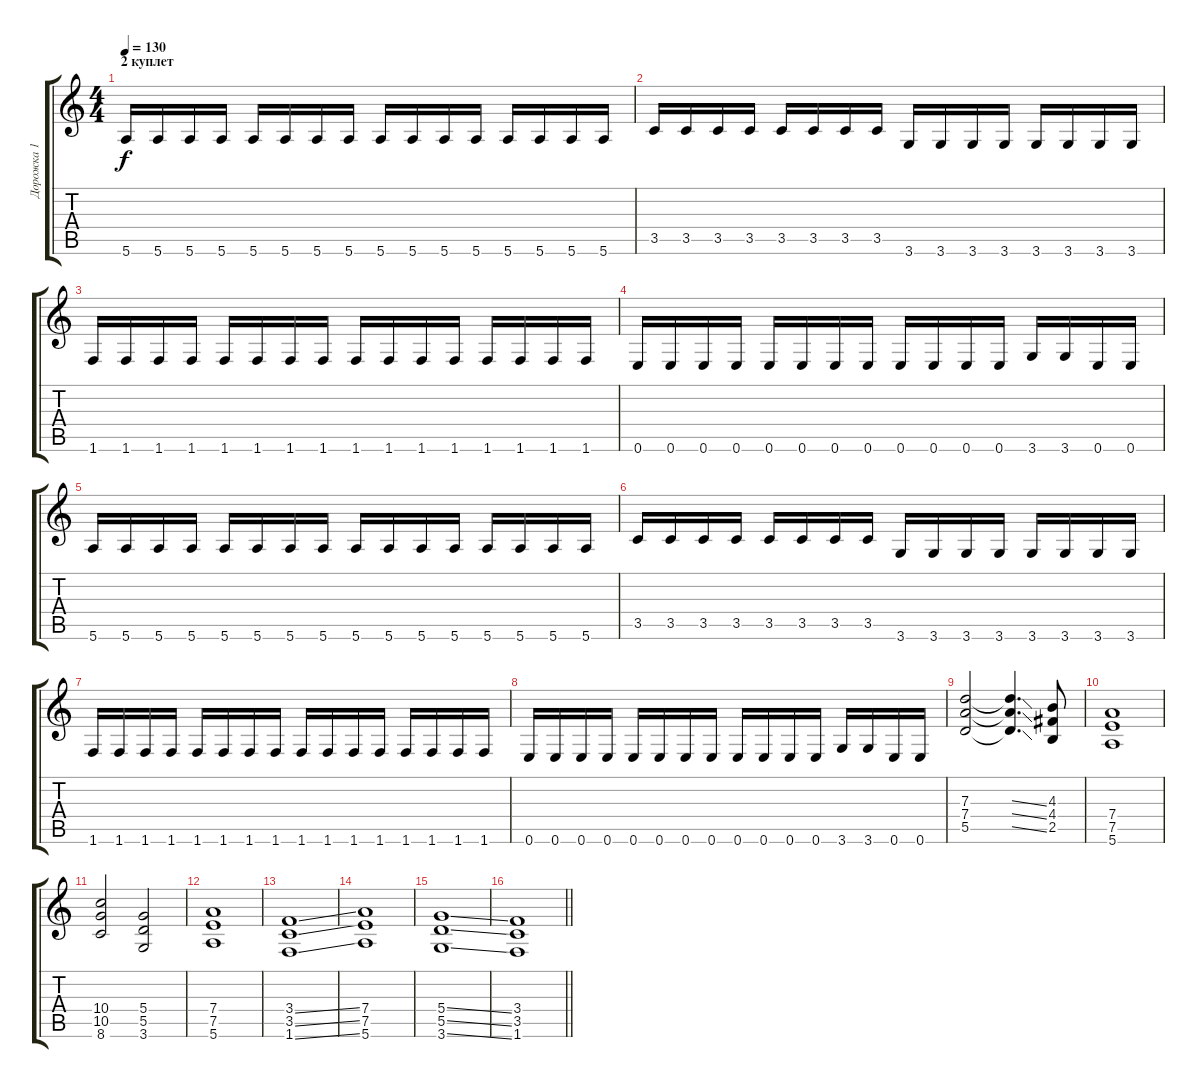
\track ("Дорожка 1" "Дорожка 1") {instrument overdrivenguitar}
\staff {score tabs}
\tuning (E4 B3 G3 D3 A2 E2) {hide}
\ts (4 4)
\section ("" "2 куплет")
\tempo 130
\clef g2
\ks c
5.6.16{dy f} 5.6.16 5.6.16 5.6.16 5.6.16 5.6.16 5.6.16 5.6.16 5.6.16 5.6.16 5.6.16 5.6.16 5.6.16 5.6.16 5.6.16 5.6.16 |
3.5.16 3.5.16 3.5.16 3.5.16 3.5.16 3.5.16 3.5.16 3.5.16 3.6.16 3.6.16 3.6.16 3.6.16 3.6.16 3.6.16 3.6.16 3.6.16 |
1.6.16 1.6.16 1.6.16 1.6.16 1.6.16 1.6.16 1.6.16 1.6.16 1.6.16 1.6.16 1.6.16 1.6.16 1.6.16 1.6.16 1.6.16 1.6.16 |
0.6.16 0.6.16 0.6.16 0.6.16 0.6.16 0.6.16 0.6.16 0.6.16 0.6.16 0.6.16 0.6.16 0.6.16 3.6.16 3.6.16 0.6.16 0.6.16 |
5.6.16 5.6.16 5.6.16 5.6.16 5.6.16 5.6.16 5.6.16 5.6.16 5.6.16 5.6.16 5.6.16 5.6.16 5.6.16 5.6.16 5.6.16 5.6.16 |
3.5.16 3.5.16 3.5.16 3.5.16 3.5.16 3.5.16 3.5.16 3.5.16 3.6.16 3.6.16 3.6.16 3.6.16 3.6.16 3.6.16 3.6.16 3.6.16 |
1.6.16 1.6.16 1.6.16 1.6.16 1.6.16 1.6.16 1.6.16 1.6.16 1.6.16 1.6.16 1.6.16 1.6.16 1.6.16 1.6.16 1.6.16 1.6.16 |
0.6.16 0.6.16 0.6.16 0.6.16 0.6.16 0.6.16 0.6.16 0.6.16 0.6.16 0.6.16 0.6.16 0.6.16 3.6.16 3.6.16 0.6.16 0.6.16 |
(7.3 7.4 5.5).2 (7.3{ss t} 7.4{ss t} 5.5{ss t}).4{d} (4.3 4.4 2.5).8 |
(7.4 7.5 5.6).1 |
(10.4 10.5 8.6).2 (5.4 5.5 3.6).2 |
(7.4 7.5 5.6).1 |
(3.4{ss} 3.5{ss} 1.6{ss}).1 |
(7.4 7.5 5.6).1 |
(5.4{ss} 5.5{ss} 3.6{ss}).1 |
\barLineRight lightlight
(3.4 3.5 1.6).1
